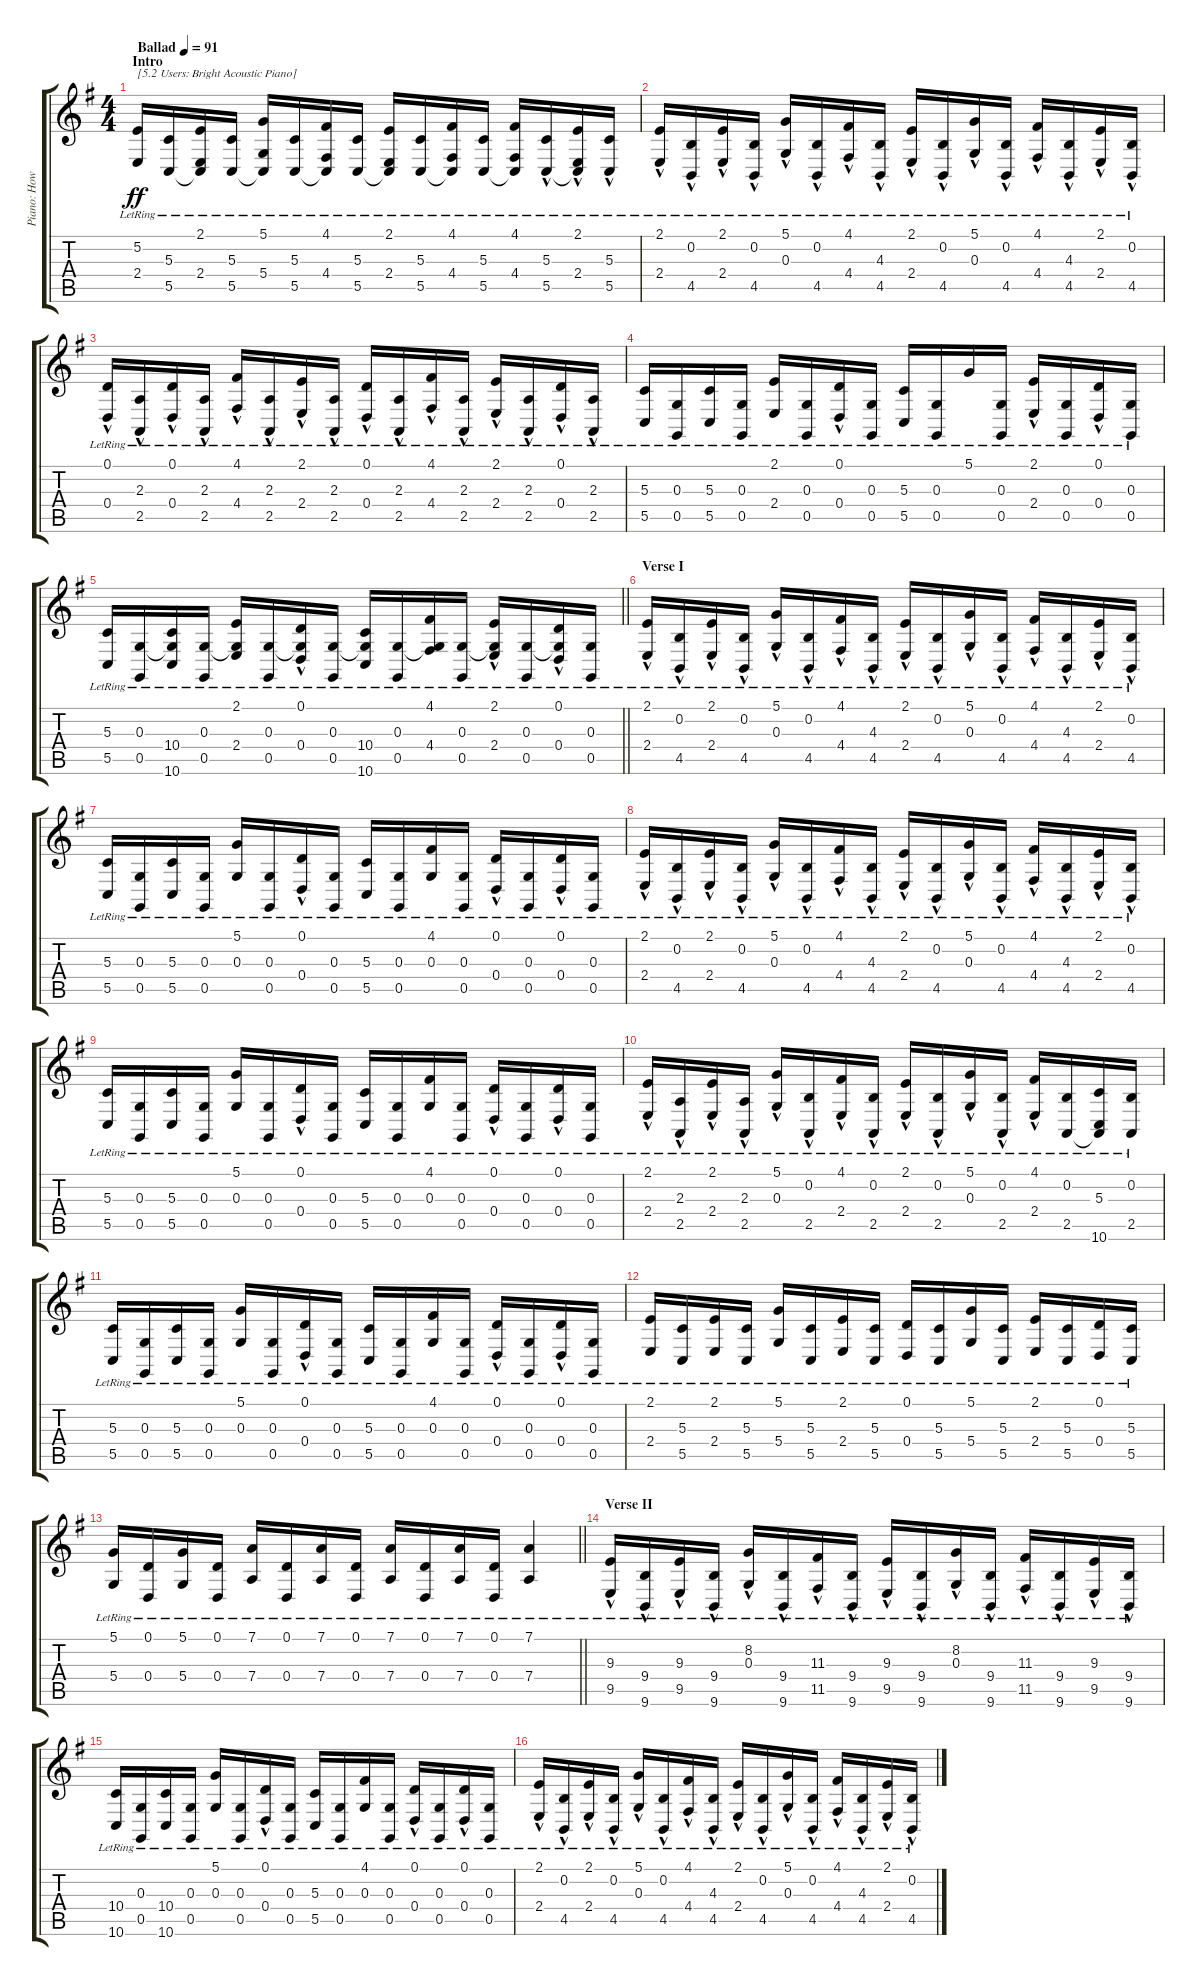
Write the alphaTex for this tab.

\track ("Piano: Howard" "Piano: How") {instrument brightacousticpiano}
\staff {score tabs}
\tuning (D4 B3 G3 D3 G2 D2) {hide}
\ts (4 4)
\section ("" "Intro")
\tempo (91 "Ballad")
\clef g2
\ks g
(5.2{lr} 2.4{lr}).16{txt "[5.2 Users: Bright Acoustic Piano]" dy ff instrument brightacousticpiano} (5.3{lr} 5.5{lr}).16 (2.1{lr} 2.4{lr} 5.5{t}).16 (5.3{lr} 5.5{lr}).16 (5.1{lr} 5.4{lr} 5.5{t}).16 (5.3{lr} 5.5{lr}).16 (4.1{lr} 4.4{lr} 5.5{t}).16 (5.3{lr} 5.5{lr}).16 (2.1{lr} 2.4{lr} 5.5{t}).16 (5.3{lr} 5.5{lr}).16 (4.1{lr} 4.4{lr} 5.5{t}).16 (5.3{lr} 5.5{lr}).16 (4.1{lr} 4.4{lr} 5.5{t}).16 (5.3{lr} 5.5{hac lr}).16 (2.1{lr} 2.4{hac lr} 5.5{t}).16 (5.3{lr} 5.5{hac lr}).16 |
(2.1{lr} 2.4{hac lr}).16 (0.2{lr} 4.5{hac lr}).16 (2.1{lr} 2.4{hac lr}).16 (0.2{lr} 4.5{hac lr}).16 (5.1{lr} 0.3{hac lr}).16 (0.2{lr} 4.5{hac lr}).16 (4.1{lr} 4.4{hac lr}).16 (4.3{lr} 4.5{hac lr}).16 (2.1{lr} 2.4{hac lr}).16 (0.2{lr} 4.5{hac lr}).16 (5.1{lr} 0.3{hac lr}).16 (0.2{lr} 4.5{hac lr}).16 (4.1{lr} 4.4{hac lr}).16 (4.3{lr} 4.5{hac lr}).16 (2.1{lr} 2.4{hac lr}).16 (0.2{lr} 4.5{hac lr}).16 |
(0.1{lr} 0.4{hac lr}).16 (2.3{lr} 2.5{hac lr}).16 (0.1{lr} 0.4{hac lr}).16 (2.3{lr} 2.5{hac lr}).16 (4.1{lr} 4.4{hac lr}).16 (2.3{lr} 2.5{hac lr}).16 (2.1{lr} 2.4{hac lr}).16 (2.3{lr} 2.5{hac lr}).16 (0.1{lr} 0.4{hac lr}).16 (2.3{lr} 2.5{hac lr}).16 (4.1{lr} 4.4{hac lr}).16 (2.3{lr} 2.5{hac lr}).16 (2.1{lr} 2.4{hac lr}).16 (2.3{lr} 2.5{hac lr}).16 (0.1{lr} 0.4{hac lr}).16 (2.3{lr} 2.5{hac lr}).16 |
(5.3{lr} 5.5{lr}).16 (0.3{lr} 0.5{lr}).16 (5.3{lr} 5.5{lr}).16 (0.3{lr} 0.5{lr}).16 (2.1{lr} 2.4{lr}).16 (0.3{lr} 0.5{lr}).16 (0.1{lr} 0.4{hac lr}).16 (0.3{lr} 0.5{lr}).16 (5.3{lr} 5.5{lr}).16 (0.3{lr} 0.5{lr}).16 5.1{lr}.16 (0.3{lr} 0.5{lr}).16 (2.1{lr} 2.4{hac lr}).16 (0.3{lr} 0.5{lr}).16 (0.1{lr} 0.4{hac lr}).16 (0.3{lr} 0.5{lr}).16 |
\barLineRight lightlight
(5.3 5.5{lr}).16 (0.3 0.5{lr}).16 (0.3{t} 10.4 10.6{lr}).16 (0.3 0.5{lr}).16 (2.1 0.3{t} 2.4{lr}).16 (0.3 0.5{lr}).16 (0.1 0.3{t} 0.4{hac lr}).16 (0.3 0.5{lr}).16 (0.3{t} 10.4 10.6{lr}).16 (0.3 0.5{lr}).16 (4.1 0.3{t} 4.4{lr}).16 (0.3 0.5{lr}).16 (2.1 0.3{t} 2.4{hac lr}).16 (0.3 0.5{lr}).16 (0.1 0.3{t} 0.4{hac lr}).16 (0.3 0.5{lr}).16 |
\section ("" "Verse I")
(2.1{lr} 2.4{hac lr}).16 (0.2{lr} 4.5{hac lr}).16 (2.1{lr} 2.4{hac lr}).16 (0.2{lr} 4.5{hac lr}).16 (5.1{lr} 0.3{hac lr}).16 (0.2{lr} 4.5{hac lr}).16 (4.1{lr} 4.4{hac lr}).16 (4.3{lr} 4.5{hac lr}).16 (2.1{lr} 2.4{hac lr}).16 (0.2{lr} 4.5{hac lr}).16 (5.1{lr} 0.3{hac lr}).16 (0.2{lr} 4.5{hac lr}).16 (4.1{lr} 4.4{hac lr}).16 (4.3{lr} 4.5{hac lr}).16 (2.1{lr} 2.4{hac lr}).16 (0.2{lr} 4.5{hac lr}).16 |
(5.3 5.5{lr}).16 (0.3 0.5{lr}).16 (5.3 5.5{lr}).16 (0.3 0.5{lr}).16 (5.1 0.3{lr}).16 (0.3 0.5{lr}).16 (0.1 0.4{hac lr}).16 (0.3 0.5{lr}).16 (5.3 5.5{lr}).16 (0.3 0.5{lr}).16 (4.1 0.3{lr}).16 (0.3 0.5{lr}).16 (0.1 0.4{hac lr}).16 (0.3 0.5{lr}).16 (0.1 0.4{hac lr}).16 (0.3 0.5{lr}).16 |
(2.1{lr} 2.4{hac lr}).16 (0.2{lr} 4.5{hac lr}).16 (2.1{lr} 2.4{hac lr}).16 (0.2{lr} 4.5{hac lr}).16 (5.1{lr} 0.3{hac lr}).16 (0.2{lr} 4.5{hac lr}).16 (4.1{lr} 4.4{hac lr}).16 (4.3{lr} 4.5{hac lr}).16 (2.1{lr} 2.4{hac lr}).16 (0.2{lr} 4.5{hac lr}).16 (5.1{lr} 0.3{hac lr}).16 (0.2{lr} 4.5{hac lr}).16 (4.1{lr} 4.4{hac lr}).16 (4.3{lr} 4.5{hac lr}).16 (2.1{lr} 2.4{hac lr}).16 (0.2{lr} 4.5{hac lr}).16 |
(5.3 5.5{lr}).16 (0.3 0.5{lr}).16 (5.3 5.5{lr}).16 (0.3 0.5{lr}).16 (5.1 0.3{lr}).16 (0.3 0.5{lr}).16 (0.1 0.4{hac lr}).16 (0.3 0.5{lr}).16 (5.3 5.5{lr}).16 (0.3 0.5{lr}).16 (4.1 0.3{lr}).16 (0.3 0.5{lr}).16 (0.1 0.4{hac lr}).16 (0.3 0.5{lr}).16 (0.1 0.4{hac lr}).16 (0.3 0.5{lr}).16 |
(2.1{lr} 2.4{hac lr}).16 (2.3 2.5{hac lr}).16 (2.1{lr} 2.4{hac lr}).16 (2.3 2.5{hac lr}).16 (5.1{lr} 0.3{hac lr}).16 (0.2{lr} 2.5{hac lr}).16 (4.1{lr} 2.4{hac lr}).16 (0.2{lr} 2.5{hac lr}).16 (2.1{lr} 2.4{hac lr}).16 (0.2{lr} 2.5{hac lr}).16 (5.1{lr} 0.3{hac lr}).16 (0.2{lr} 2.5{hac lr}).16 (4.1{lr} 2.4{hac lr}).16 (0.2{lr} 2.5).16 (5.3{lr} 2.5{t} 10.6).16 (0.2{lr} 2.5).16 |
(5.3 5.5{lr}).16 (0.3 0.5{lr}).16 (5.3 5.5{lr}).16 (0.3 0.5{lr}).16 (5.1 0.3{lr}).16 (0.3 0.5{lr}).16 (0.1 0.4{hac lr}).16 (0.3 0.5{lr}).16 (5.3 5.5{lr}).16 (0.3 0.5{lr}).16 (4.1 0.3{lr}).16 (0.3 0.5{lr}).16 (0.1 0.4{hac lr}).16 (0.3 0.5{lr}).16 (0.1 0.4{hac lr}).16 (0.3 0.5{lr}).16 |
(2.1 2.4{lr}).16 (5.3 5.5{lr}).16 (2.1 2.4{lr}).16 (5.3 5.5{lr}).16 (5.1 5.4{lr}).16 (5.3 5.5{lr}).16 (2.1 2.4{lr}).16 (5.3 5.5{lr}).16 (0.1 0.4{lr}).16 (5.3 5.5{lr}).16 (5.1 5.4{lr}).16 (5.3 5.5{lr}).16 (2.1 2.4{lr}).16 (5.3 5.5{lr}).16 (0.1 0.4{lr}).16 (5.3 5.5{lr}).16 |
\barLineRight lightlight
(5.1 5.4{lr}).16 (0.1 0.4{lr}).16 (5.1 5.4{lr}).16 (0.1 0.4{lr}).16 (7.1 7.4{lr}).16 (0.1 0.4{lr}).16 (7.1 7.4{lr}).16 (0.1 0.4{lr}).16 (7.1 7.4{lr}).16 (0.1 0.4{lr}).16 (7.1 7.4{lr}).16 (0.1 0.4{lr}).16 (7.1 7.4{lr}).4 |
\section ("" "Verse II")
(9.3{lr} 9.5{hac lr}).16 (9.4{lr} 9.6{hac lr}).16 (9.3{lr} 9.5{hac lr}).16 (9.4{lr} 9.6{hac lr}).16 (8.2{lr} 0.3{hac lr}).16 (9.4{lr} 9.6{hac lr}).16 (11.3{lr} 11.5{hac lr}).16 (9.4{lr} 9.6{hac lr}).16 (9.3{lr} 9.5{hac lr}).16 (9.4{lr} 9.6{hac lr}).16 (8.2{lr} 0.3{hac lr}).16 (9.4{lr} 9.6{hac lr}).16 (11.3{lr} 11.5{hac lr}).16 (9.4{lr} 9.6{hac lr}).16 (9.3{lr} 9.5{hac lr}).16 (9.4{lr} 9.6{hac lr}).16 |
(10.4 10.6{lr}).16 (0.3 0.5{lr}).16 (10.4 10.6{lr}).16 (0.3 0.5{lr}).16 (5.1 0.3{lr}).16 (0.3 0.5{lr}).16 (0.1 0.4{hac lr}).16 (0.3 0.5{lr}).16 (5.3 5.5{lr}).16 (0.3 0.5{lr}).16 (4.1 0.3{lr}).16 (0.3 0.5{lr}).16 (0.1 0.4{hac lr}).16 (0.3 0.5{lr}).16 (0.1 0.4{hac lr}).16 (0.3 0.5{lr}).16 |
(2.1{lr} 2.4{hac lr}).16 (0.2{lr} 4.5{hac lr}).16 (2.1{lr} 2.4{hac lr}).16 (0.2{lr} 4.5{hac lr}).16 (5.1{lr} 0.3{hac lr}).16 (0.2{lr} 4.5{hac lr}).16 (4.1{lr} 4.4{hac lr}).16 (4.3{lr} 4.5{hac lr}).16 (2.1{lr} 2.4{hac lr}).16 (0.2{lr} 4.5{hac lr}).16 (5.1{lr} 0.3{hac lr}).16 (0.2{lr} 4.5{hac lr}).16 (4.1{lr} 4.4{hac lr}).16 (4.3{lr} 4.5{hac lr}).16 (2.1{lr} 2.4{hac lr}).16 (0.2{lr} 4.5{hac lr}).16
